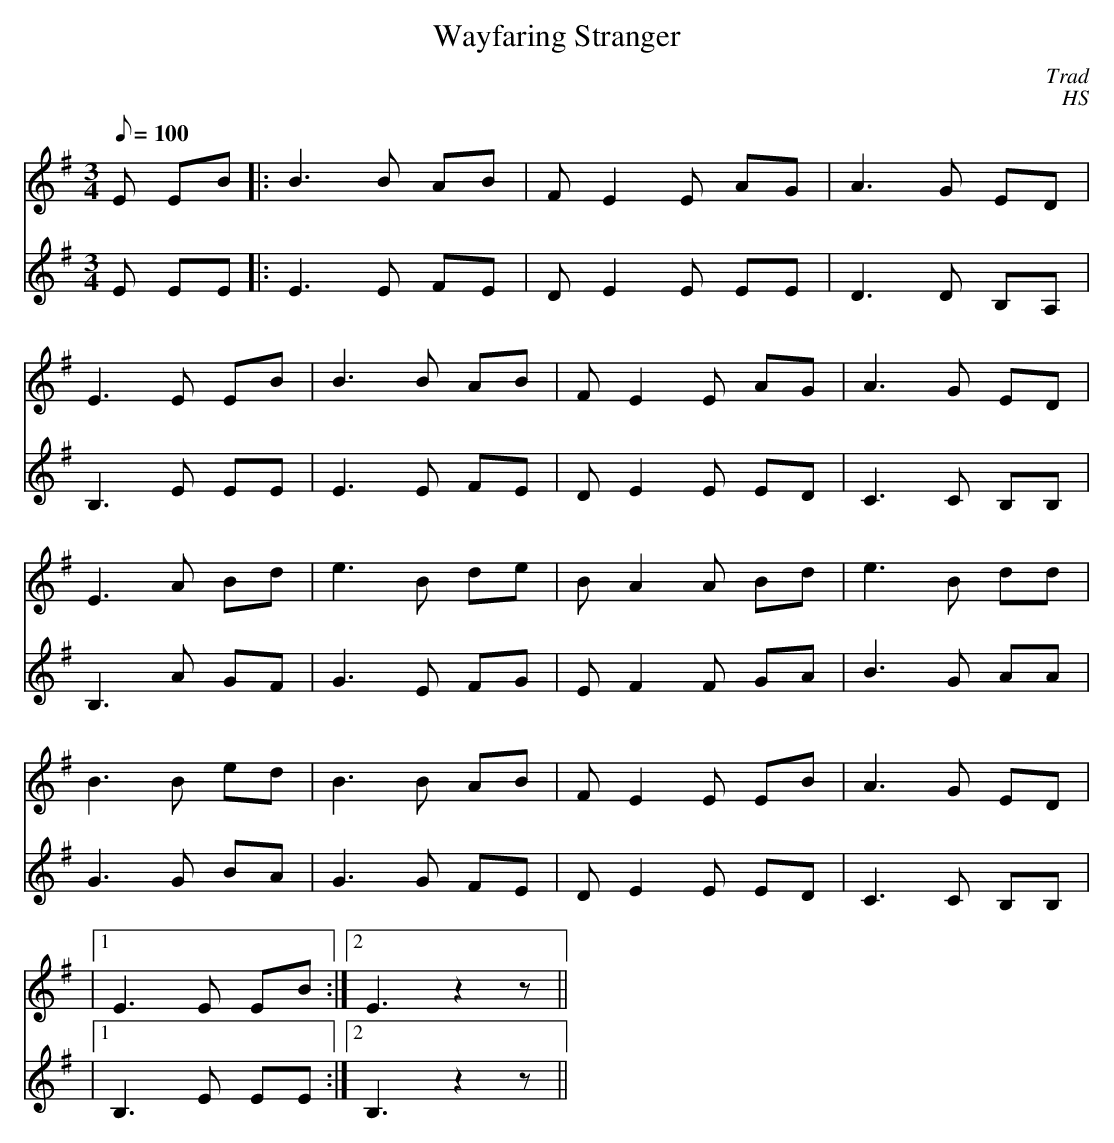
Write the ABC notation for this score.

X:1
T: Wayfaring Stranger
C: Trad
C: HS
M: 3/4 % time signature
Q:100
L: 1/4 % default length
%%staves S1 | S2
V: S1 clef=treble
V: S2 clef=treble
K: G % key signature
[V: S1]  E/ E/B/  \
|: B3/2 B/ A/B/ | F/ E E/ A/G/ | A3/2 G/ E/D/ |
[V: S2]  E/ E/E/  \
|: E3/2 E/ F/E/ | D/ E E/ E/E/ | D3/2 D/ B,/A,/ |
[V: S1]  E3/2 E/ E/B/ | B3/2 B/ A/B/ | F/ E E/ A/G/ | A3/2 G/ E/D/ |
[V: S2]  B,3/2 E/ E/E/ | E3/2 E/ F/E/ | D/ E E/ E/D/ | C3/2 C/ B,/B,/ |
[V: S1]  E3/2 A/ B/d/ | e3/2 B/ d/e/ | B/ A A/ B/d/ | e3/2 B/ d/d/ |
[V: S2]  B,3/2 A/ G/F/ | G3/2 E/ F/G/ | E/ F F/ G/A/ | B3/2 G/ A/A/ |
[V: S1]  B3/2 B/ e/d/ | B3/2 B/ A/B/ | F/ E E/ E/B/ | A3/2 G/ E/D/ |
[V: S2]  G3/2 G/ B/A/ | G3/2 G/ F/E/ | D/ E E/ E/D/ | C3/2 C/ B,/B,/ |
[V: S1]  |1 E3/2 E/ E/B/   :|2 E3/2 z z/ ||
[V: S2]  |1 B,3/2 E/ E/E/  :|2 B,3/2 z z/ ||
